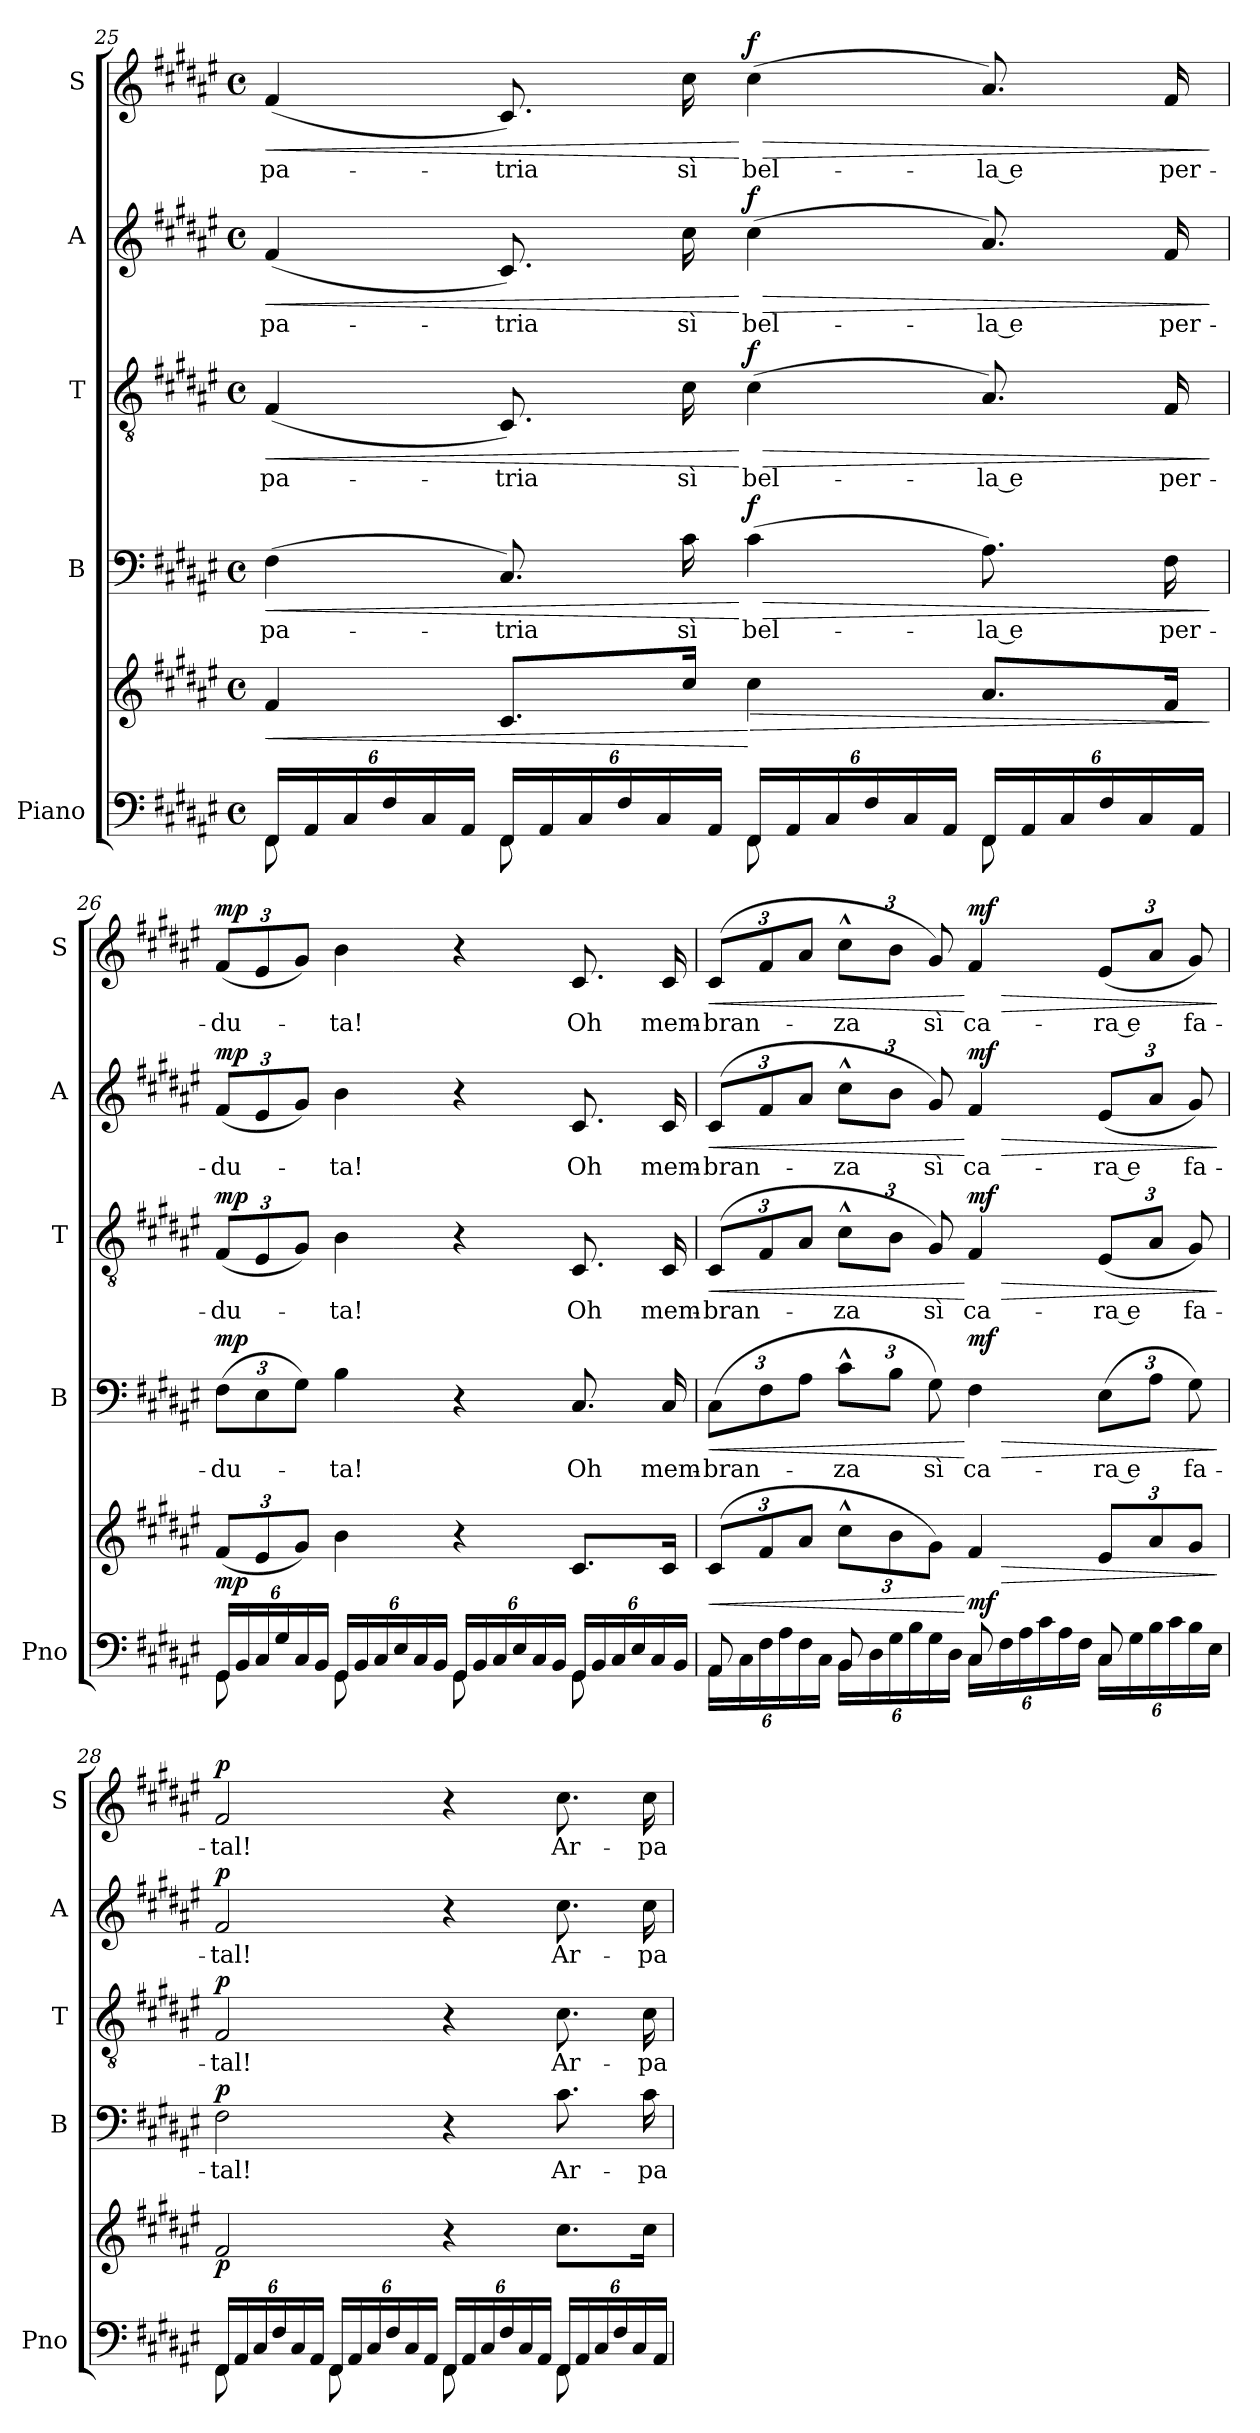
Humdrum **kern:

**kern	**kern	**dynam	**kern	**text	**dynam	**kern	**text	**dynam	**kern	**text	**dynam	**kern	**text	**dynam
*part5	*part5	*part5	*part4	*part4	*part4	*part3	*part3	*part3	*part2	*part2	*part2	*part1	*part1	*part1
*staff6	*staff5	*staff5/6	*staff4	*staff4	*staff4	*staff3	*staff3	*staff3	*staff2	*staff2	*staff2	*staff1	*staff1	*staff1
*I"Piano	*	*	*I"B	*	*	*I"T	*	*	*I"A	*	*	*I"S	*	*
*I'Pno	*	*	*I'B	*	*	*I'T	*	*	*I'A	*	*	*I'S	*	*
*clefF4	*clefG2	*	*clefF4	*	*	*clefGv2	*	*	*clefG2	*	*	*clefG2	*	*
*k[f#c#g#d#a#e#]	*k[f#c#g#d#a#e#]	*	*k[f#c#g#d#a#e#]	*	*	*k[f#c#g#d#a#e#]	*	*	*k[f#c#g#d#a#e#]	*	*	*k[f#c#g#d#a#e#]	*	*
*M4/4	*M4/4	*	*M4/4	*	*	*M4/4	*	*	*M4/4	*	*	*M4/4	*	*
*met(c)	*met(c)	*	*met(c)	*	*	*met(c)	*	*	*met(c)	*	*	*met(c)	*	*
*Xbrackettup	*	*	*	*	*	*	*	*	*	*	*	*	*	*
=25	=25	=25	=25	=25	=25	=25	=25	=25	=25	=25	=25	=25	=25	=25
*^	*	*	*	*	*	*	*	*	*	*	*	*	*	*
!	!	!	!LO:HP:b	!	!LO:LY:b:color=#0000FF	!LO:HP:b	!	!LO:LY:b:color=#0000FF	!LO:HP:b	!	!LO:LY:b:color=#0000FF	!LO:HP:b	!	!LO:LY:b:color=#0000FF	!LO:HP:b
24FF#/LL	8FF#\	4f#/	<	(>4F#\	pa-	<	(>4F#/	pa-	<	(>4f#/	pa-	<	(>4f#/	pa-	<
24AA#/	.	.	.	.	.	.	.	.	.	.	.	.	.	.	.
24C#/	.	.	.	.	.	.	.	.	.	.	.	.	.	.	.
24F#/	8ryy	.	.	.	.	.	.	.	.	.	.	.	.	.	.
24C#/	.	.	.	.	.	.	.	.	.	.	.	.	.	.	.
24AA#/JJ	.	.	.	.	.	.	.	.	.	.	.	.	.	.	.
!	!	!	!	!	!LO:LY:b:color=#0000FF	!	!	!LO:LY:b:color=#0000FF	!	!	!LO:LY:b:color=#0000FF	!	!	!LO:LY:b:color=#0000FF	!
24FF#/LL	8FF#\	8.c#/L	.	8.C#/)	-tria	.	8.C#/)	-tria	.	8.c#/)	-tria	.	8.c#/)	-tria	.
24AA#/	.	.	.	.	.	.	.	.	.	.	.	.	.	.	.
24C#/	.	.	.	.	.	.	.	.	.	.	.	.	.	.	.
24F#/	8ryy	.	.	.	.	.	.	.	.	.	.	.	.	.	.
24C#/	.	.	.	.	.	.	.	.	.	.	.	.	.	.	.
!	!	!	!	!	!LO:LY:b:color=#0000FF	!	!	!LO:LY:b:color=#0000FF	!	!	!LO:LY:b:color=#0000FF	!	!	!LO:LY:b:color=#0000FF	!
.	.	16cc#/Jk	.	16c#\	sì	.	16c#\	sì	.	16cc#\	sì	.	16cc#\	sì	.
24AA#/JJ	.	.	.	.	.	.	.	.	.	.	.	.	.	.	.
!	!	!	!LO:HP:n=1:b	!	!LO:LY:b:color=#0000FF	!LO:HP:n=1:b	!	!LO:LY:b:color=#0000FF	!LO:HP:n=1:b	!	!LO:LY:b:color=#0000FF	!LO:HP:n=1:b	!	!LO:LY:b:color=#0000FF	!LO:HP:n=1:b
!	!	!	!LO:DY:n=1:b=2	!	!	!	!	!	!	!	!	!	!	!	!
!	!	!	!LO:DY:n=2:b	!	!	!LO:DY:n=1:a	!	!	!LO:DY:n=1:a	!	!	!LO:DY:n=1:a	!	!	!LO:DY:n=1:a
24FF#/LL	8FF#\	4cc#\	[ > mf f	(>4c#\	bel-	[ > f	(>4c#\	bel-	[ > f	(>4cc#\	bel-	[ > f	(>4cc#\	bel-	[ > f
24AA#/	.	.	.	.	.	.	.	.	.	.	.	.	.	.	.
24C#/	.	.	.	.	.	.	.	.	.	.	.	.	.	.	.
24F#/	8ryy	.	.	.	.	.	.	.	.	.	.	.	.	.	.
24C#/	.	.	.	.	.	.	.	.	.	.	.	.	.	.	.
24AA#/JJ	.	.	.	.	.	.	.	.	.	.	.	.	.	.	.
!	!	!	!	!	!LO:LY:b:color=#0000FF	!	!	!LO:LY:b:color=#0000FF	!	!	!LO:LY:b:color=#0000FF	!	!	!LO:LY:b:color=#0000FF	!
24FF#/LL	8FF#\	8.a#/L	.	8.A#\)	la e	.	8.A#/)	la e	.	8.a#/)	la e	.	8.a#/)	la e	.
24AA#/	.	.	.	.	.	.	.	.	.	.	.	.	.	.	.
24C#/	.	.	.	.	.	.	.	.	.	.	.	.	.	.	.
24F#/	8ryy	.	.	.	.	.	.	.	.	.	.	.	.	.	.
24C#/	.	.	.	.	.	.	.	.	.	.	.	.	.	.	.
!	!	!	!	!	!LO:LY:b:color=#0000FF	!	!	!LO:LY:b:color=#0000FF	!	!	!LO:LY:b:color=#0000FF	!	!	!LO:LY:b:color=#0000FF	!
.	.	16f#/Jk	.	16F#\	per-	.	16F#/	per-	.	16f#/	per-	.	16f#/	per-	.
24AA#/JJ	.	.	.	.	.	.	.	.	.	.	.	.	.	.	.
*v	*v	*	*	*	*	*	*	*	*	*	*	*	*	*	*
.	.	]	.	.	]	.	.	]	.	.	]	.	.	]
!!LO:LB:g=z
=26	=26	=26	=26	=26	=26	=26	=26	=26	=26	=26	=26	=26	=26	=26
*^	*	*	*	*	*	*	*	*	*	*	*	*	*	*
*	*	*Xbrackettup	*	*Xbrackettup	*	*	*	*	*	*	*	*	*	*	*
!	!	!	!	!	!LO:LY:b:color=#0000FF	!	!	!	!	!	!	!	!	!	!
*	*	*	*	*	*	*	*Xbrackettup	*	*	*	*	*	*	*	*
!	!	!	!	!	!	!	!	!LO:LY:b:color=#0000FF	!	!	!	!	!	!	!
*	*	*	*	*	*	*	*	*	*	*Xbrackettup	*	*	*	*	*
!	!	!	!	!	!	!	!	!	!	!	!LO:LY:b:color=#0000FF	!	!	!	!
*	*	*	*	*	*	*	*	*	*	*	*	*	*Xbrackettup	*	*
!	!	!	!LO:DY:b	!	!	!LO:DY:a	!	!	!LO:DY:a	!	!	!LO:DY:a	!	!LO:LY:b:color=#0000FF	!LO:DY:a
24GG#/LL	8GG#\	(<12f#/L	mp	(>12F#\L	-du-	mp	(>12F#/L	-du-	mp	(>12f#/L	-du-	mp	(>12f#/L	-du-	mp
24BB/	.	.	.	.	.	.	.	.	.	.	.	.	.	.	.
24C#/	.	12e#/	.	12E#\	.	.	12E#/	.	.	12e#/	.	.	12e#/	.	.
24G#/	8ryy	.	.	.	.	.	.	.	.	.	.	.	.	.	.
24C#/	.	12g#/J)	.	12G#\J)	.	.	12G#/J)	.	.	12g#/J)	.	.	12g#/J)	.	.
24BB/JJ	.	.	.	.	.	.	.	.	.	.	.	.	.	.	.
!	!	!	!	!	!LO:LY:b:color=#0000FF	!	!	!LO:LY:b:color=#0000FF	!	!	!LO:LY:b:color=#0000FF	!	!	!LO:LY:b:color=#0000FF	!
24GG#/LL	8GG#\	4b\	.	4B\	-ta!	.	4B\	-ta!	.	4b\	-ta!	.	4b\	-ta!	.
24BB/	.	.	.	.	.	.	.	.	.	.	.	.	.	.	.
24C#/	.	.	.	.	.	.	.	.	.	.	.	.	.	.	.
24E#/	8ryy	.	.	.	.	.	.	.	.	.	.	.	.	.	.
24C#/	.	.	.	.	.	.	.	.	.	.	.	.	.	.	.
24BB/JJ	.	.	.	.	.	.	.	.	.	.	.	.	.	.	.
24GG#/LL	8GG#\	4r	.	4r	.	.	4r	.	.	4r	.	.	4r	.	.
24BB/	.	.	.	.	.	.	.	.	.	.	.	.	.	.	.
24C#/	.	.	.	.	.	.	.	.	.	.	.	.	.	.	.
24E#/	8ryy	.	.	.	.	.	.	.	.	.	.	.	.	.	.
24C#/	.	.	.	.	.	.	.	.	.	.	.	.	.	.	.
24BB/JJ	.	.	.	.	.	.	.	.	.	.	.	.	.	.	.
!	!	!	!	!	!LO:LY:b:color=#0000FF	!	!	!LO:LY:b:color=#0000FF	!	!	!LO:LY:b:color=#0000FF	!	!	!LO:LY:b:color=#0000FF	!
24GG#/LL	8GG#\	8.c#/L	.	8.C#/	Oh	.	8.C#/	Oh	.	8.c#/	Oh	.	8.c#/	Oh	.
24BB/	.	.	.	.	.	.	.	.	.	.	.	.	.	.	.
24C#/	.	.	.	.	.	.	.	.	.	.	.	.	.	.	.
24E#/	8ryy	.	.	.	.	.	.	.	.	.	.	.	.	.	.
24C#/	.	.	.	.	.	.	.	.	.	.	.	.	.	.	.
!	!	!	!	!	!LO:LY:b:color=#0000FF	!	!	!LO:LY:b:color=#0000FF	!	!	!LO:LY:b:color=#0000FF	!	!	!LO:LY:b:color=#0000FF	!
.	.	16c#/Jk	.	16C#/	mem-	.	16C#/	mem-	.	16c#/	mem-	.	16c#/	mem-	.
24BB/JJ	.	.	.	.	.	.	.	.	.	.	.	.	.	.	.
=27	=27	=27	=27	=27	=27	=27	=27	=27	=27	=27	=27	=27	=27	=27	=27
!	!	!	!LO:HP:b	!	!LO:LY:b:color=#0000FF	!LO:HP:b	!	!LO:LY:b:color=#0000FF	!LO:HP:b	!	!LO:LY:b:color=#0000FF	!LO:HP:b	!	!LO:LY:b:color=#0000FF	!LO:HP:b
8AA#/	24AA#\LL	(>12c#/L	<	(>12C#\L	-bran-	<	(>12C#/L	-bran-	<	(>12c#/L	-bran-	<	(>12c#/L	-bran-	<
.	24C#\	.	.	.	.	.	.	.	.	.	.	.	.	.	.
.	24F#\	12f#/	.	12F#\	.	.	12F#/	.	.	12f#/	.	.	12f#/	.	.
8ryy	24A#\	.	.	.	.	.	.	.	.	.	.	.	.	.	.
.	24F#\	12a#/J	.	12A#\J	.	.	12A#/J	.	.	12a#/J	.	.	12a#/J	.	.
.	24C#\JJ	.	.	.	.	.	.	.	.	.	.	.	.	.	.
!	!	!	!	!	!LO:LY:b:color=#0000FF	!	!	!LO:LY:b:color=#0000FF	!	!	!LO:LY:b:color=#0000FF	!	!	!LO:LY:b:color=#0000FF	!
8BB/	24BB\LL	12cc#^^\L	.	12c#^^\L	-za	.	12c#^^\L	-za	.	12cc#^^\L	-za	.	12cc#^^\L	-za	.
.	24D#\	.	.	.	.	.	.	.	.	.	.	.	.	.	.
.	24G#\	12b\	.	12B\J	.	.	12B\J	.	.	12b\J	.	.	12b\J	.	.
8ryy	24B\	.	.	.	.	.	.	.	.	.	.	.	.	.	.
!	!	!	!	!	!LO:LY:b:color=#0000FF	!	!	!LO:LY:b:color=#0000FF	!	!	!LO:LY:b:color=#0000FF	!	!	!LO:LY:b:color=#0000FF	!
.	24G#\	12g#\J)	.	12G#\)	sì	.	12G#/)	sì	.	12g#/)	sì	.	12g#/)	sì	.
.	24D#\JJ	.	.	.	.	.	.	.	.	.	.	.	.	.	.
!	!	!	!LO:HP:n=1:b	!	!LO:LY:b:color=#0000FF	!LO:HP:n=1:b	!	!LO:LY:b:color=#0000FF	!LO:HP:n=1:b	!	!LO:LY:b:color=#0000FF	!LO:HP:n=1:b	!	!LO:LY:b:color=#0000FF	!LO:HP:n=1:b
!	!	!	!LO:DY:n=1:b	!	!	!LO:DY:n=1:a	!	!	!LO:DY:n=1:a	!	!	!LO:DY:n=1:a	!	!	!LO:DY:n=1:a
8C#/	24C#\LL	4f#/	[ > mf	4F#\	ca-	[ > mf	4F#/	ca-	[ > mf	4f#/	ca-	[ > mf	4f#/	ca-	[ > mf
.	24F#\	.	.	.	.	.	.	.	.	.	.	.	.	.	.
.	24A#\	.	.	.	.	.	.	.	.	.	.	.	.	.	.
8ryy	24c#\	.	.	.	.	.	.	.	.	.	.	.	.	.	.
.	24A#\	.	.	.	.	.	.	.	.	.	.	.	.	.	.
.	24F#\JJ	.	.	.	.	.	.	.	.	.	.	.	.	.	.
!	!	!	!	!	!LO:LY:b:color=#0000FF	!	!	!LO:LY:b:color=#0000FF	!	!	!LO:LY:b:color=#0000FF	!	!	!LO:LY:b:color=#0000FF	!
8C#/	24C#\LL	12e#/L	.	(>12E#\L	ra e	.	(>12E#/L	ra e	.	(>12e#/L	ra e	.	(>12e#/L	ra e	.
.	24G#\	.	.	.	.	.	.	.	.	.	.	.	.	.	.
.	24B\	12a#/	.	12A#\J	.	.	12A#/J	.	.	12a#/J	.	.	12a#/J	.	.
8ryy	24c#\	.	.	.	.	.	.	.	.	.	.	.	.	.	.
!	!	!	!	!	!LO:LY:b:color=#0000FF	!	!	!LO:LY:b:color=#0000FF	!	!	!LO:LY:b:color=#0000FF	!	!	!LO:LY:b:color=#0000FF	!
.	24B\	12g#/J	.	12G#\)	fa-	.	12G#/)	fa-	.	12g#/)	fa-	.	12g#/)	fa-	.
.	24E#\JJ	.	.	.	.	.	.	.	.	.	.	.	.	.	.
*v	*v	*	*	*	*	*	*	*	*	*	*	*	*	*	*
.	.	]	.	.	]	.	.	]	.	.	]	.	.	]
=28	=28	=28	=28	=28	=28	=28	=28	=28	=28	=28	=28	=28	=28	=28
*^	*	*	*	*	*	*	*	*	*	*	*	*	*	*
!	!	!	!LO:DY:b	!	!LO:LY:b:color=#0000FF	!LO:DY:a	!	!LO:LY:b:color=#0000FF	!LO:DY:a	!	!LO:LY:b:color=#0000FF	!LO:DY:a	!	!LO:LY:b:color=#0000FF	!LO:DY:a
24FF#/LL	8FF#\	2f#/	p	2F#\	-tal!	p	2F#/	-tal!	p	2f#/	-tal!	p	2f#/	-tal!	p
24AA#/	.	.	.	.	.	.	.	.	.	.	.	.	.	.	.
24C#/	.	.	.	.	.	.	.	.	.	.	.	.	.	.	.
24F#/	8ryy	.	.	.	.	.	.	.	.	.	.	.	.	.	.
24C#/	.	.	.	.	.	.	.	.	.	.	.	.	.	.	.
24AA#/JJ	.	.	.	.	.	.	.	.	.	.	.	.	.	.	.
24FF#/LL	8FF#\	.	.	.	.	.	.	.	.	.	.	.	.	.	.
24AA#/	.	.	.	.	.	.	.	.	.	.	.	.	.	.	.
24C#/	.	.	.	.	.	.	.	.	.	.	.	.	.	.	.
24F#/	8ryy	.	.	.	.	.	.	.	.	.	.	.	.	.	.
24C#/	.	.	.	.	.	.	.	.	.	.	.	.	.	.	.
24AA#/JJ	.	.	.	.	.	.	.	.	.	.	.	.	.	.	.
24FF#/LL	8FF#\	4r	.	4r	.	.	4r	.	.	4r	.	.	4r	.	.
24AA#/	.	.	.	.	.	.	.	.	.	.	.	.	.	.	.
24C#/	.	.	.	.	.	.	.	.	.	.	.	.	.	.	.
24F#/	8ryy	.	.	.	.	.	.	.	.	.	.	.	.	.	.
24C#/	.	.	.	.	.	.	.	.	.	.	.	.	.	.	.
24AA#/JJ	.	.	.	.	.	.	.	.	.	.	.	.	.	.	.
!	!	!	!	!	!LO:LY:b:color=#0000FF	!	!	!LO:LY:b:color=#0000FF	!	!	!LO:LY:b:color=#0000FF	!	!	!LO:LY:b:color=#0000FF	!
24FF#/LL	8FF#\	8.cc#\L	.	8.c#\	Ar-	.	8.c#\	Ar-	.	8.cc#\	Ar-	.	8.cc#\	Ar-	.
24AA#/	.	.	.	.	.	.	.	.	.	.	.	.	.	.	.
24C#/	.	.	.	.	.	.	.	.	.	.	.	.	.	.	.
24F#/	8ryy	.	.	.	.	.	.	.	.	.	.	.	.	.	.
24C#/	.	.	.	.	.	.	.	.	.	.	.	.	.	.	.
!	!	!	!	!	!LO:LY:b:color=#0000FF	!	!	!LO:LY:b:color=#0000FF	!	!	!LO:LY:b:color=#0000FF	!	!	!LO:LY:b:color=#0000FF	!
.	.	16cc#\Jk	.	16c#\	-pa	.	16c#\	-pa	.	16cc#\	-pa	.	16cc#\	-pa	.
24AA#/JJ	.	.	.	.	.	.	.	.	.	.	.	.	.	.	.
*v	*v	*	*	*	*	*	*	*	*	*	*	*	*	*	*
=	=	=	=	=	=	=	=	=	=	=	=	=	=	=
*-	*-	*-	*-	*-	*-	*-	*-	*-	*-	*-	*-	*-	*-	*-
